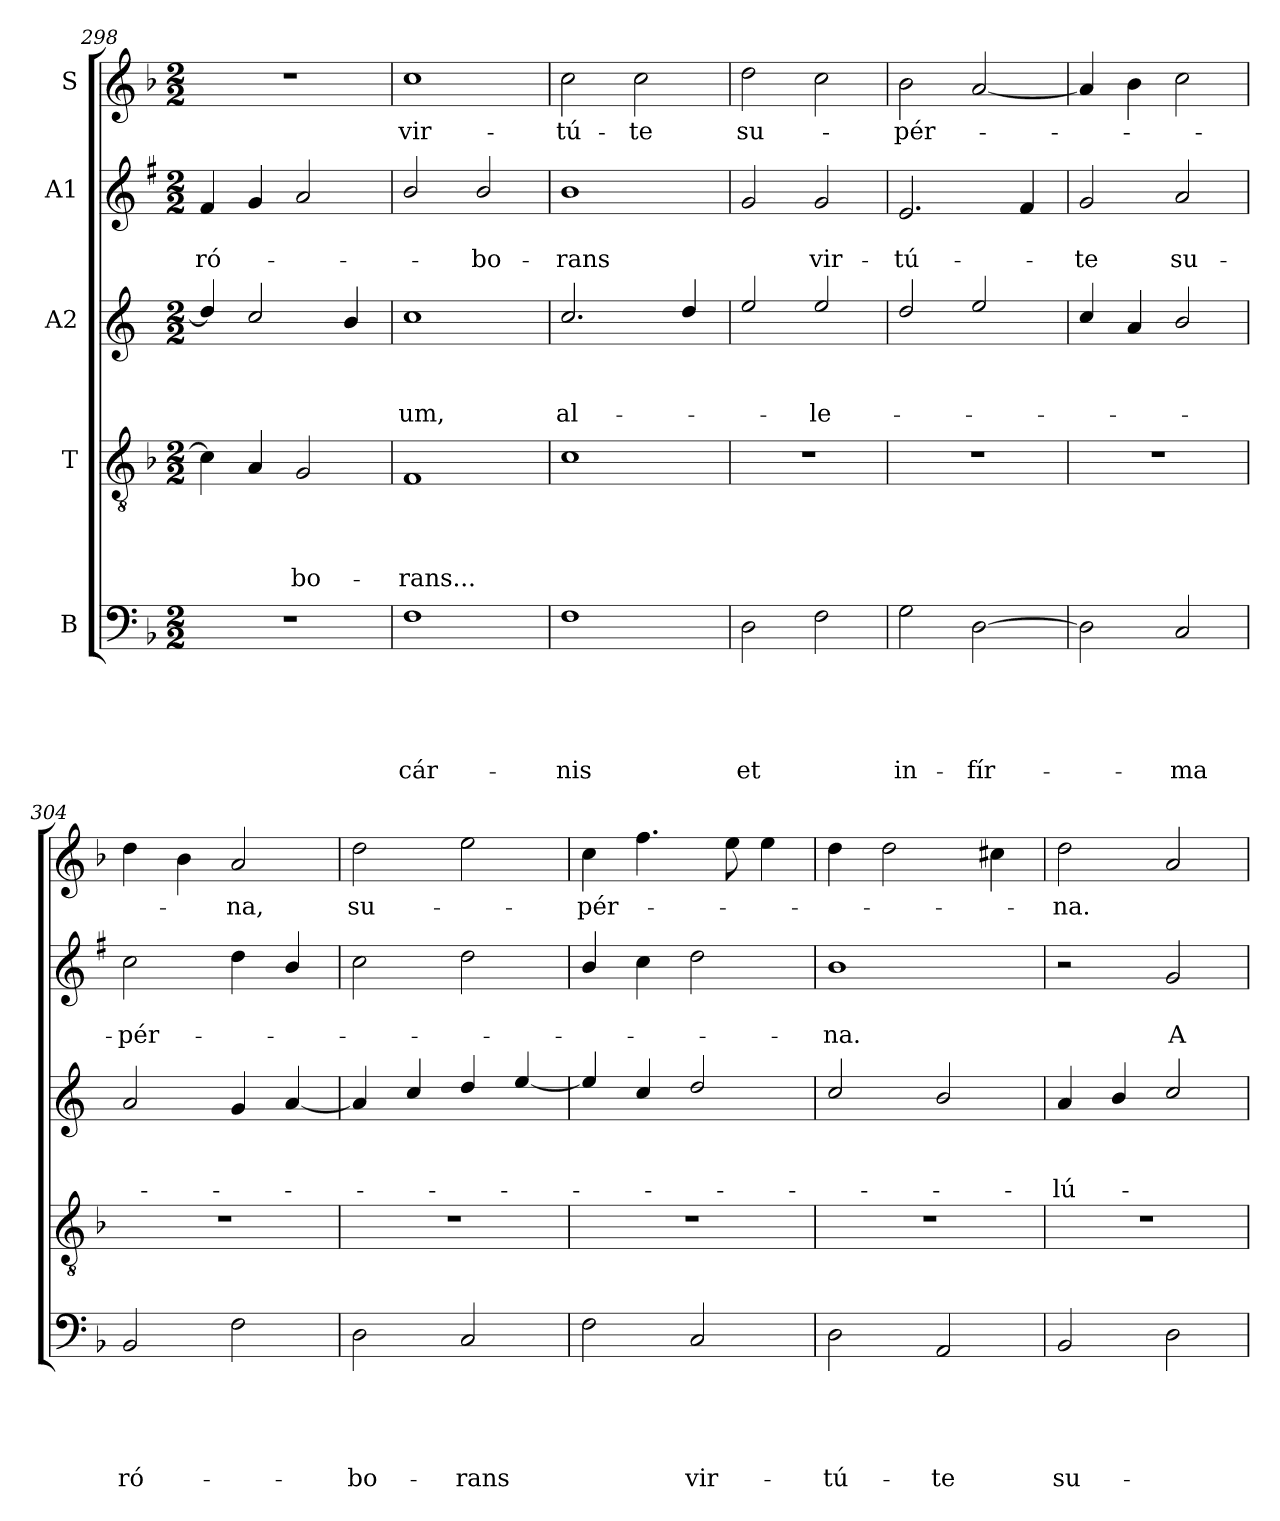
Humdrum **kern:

**kern	**text	**text	**text	**text	**text	**kern	**text	**text	**text	**text	**kern	**text	**text	**text	**kern	**text	**text	**kern	**text
*part5	*part5	*part5	*part5	*part5	*part5	*part4	*part4	*part4	*part4	*part4	*part3	*part3	*part3	*part3	*part2	*part2	*part2	*part1	*part1
*staff5	*staff5	*staff5	*staff5	*staff5	*staff5	*staff4	*staff4	*staff4	*staff4	*staff4	*staff3	*staff3	*staff3	*staff3	*staff2	*staff2	*staff2	*staff1	*staff1
*I"B	*	*	*	*	*	*I"T	*	*	*	*	*I"A2	*	*	*	*I"A1	*	*	*I"S	*
*clefF4	*	*	*	*	*	*clefGv2	*	*	*	*	*clefG2	*	*	*	*clefG2	*	*	*clefG2	*
*	*	*	*	*	*	*	*	*	*	*	*ITrd4c7	*	*	*	*ITrd1c2	*	*	*	*
*k[b-]	*	*	*	*	*	*k[b-]	*	*	*	*	*k[b-]	*	*	*	*k[b-]	*	*	*k[b-]	*
*F:	*	*	*	*	*	*F:	*	*	*	*	*F:	*	*	*	*F:	*	*	*F:	*
*M2/2	*	*	*	*	*	*M2/2	*	*	*	*	*M2/2	*	*	*	*M2/2	*	*	*M2/2	*
=298	=298	=298	=298	=298	=298	=298	=298	=298	=298	=298	=298	=298	=298	=298	=298	=298	=298	=298	=298
!	!	!	!	!	!	!	!	!	!	!	!	!	!	!	!	!	!LO:LY:b	!	!
1r	.	.	.	.	.	4c\]	.	.	.	.	4g/]	.	.	.	4e/	.	ró-	1r	.
.	.	.	.	.	.	4A/	.	.	.	.	2f/	.	.	.	4f/	.	.	.	.
!	!	!	!	!	!	!	!	!	!	!LO:LY:b	!	!	!	!	!	!	!	!	!
.	.	.	.	.	.	2G/	.	.	.	-bo-	.	.	.	.	2g/	.	.	.	.
.	.	.	.	.	.	.	.	.	.	.	4e/	.	.	.	.	.	.	.	.
=299	=299	=299	=299	=299	=299	=299	=299	=299	=299	=299	=299	=299	=299	=299	=299	=299	=299	=299	=299
!	!	!	!	!	!LO:LY:b	!	!	!	!	!LO:LY:b	!	!	!	!LO:LY:b	!	!	!	!	!LO:LY:b
1F	.	.	.	.	cár-	1F	.	.	.	-rans...	1f	.	.	-um,	2a/	.	.	1cc	vir-
!	!	!	!	!	!	!	!	!	!	!	!	!	!	!	!	!	!LO:LY:b	!	!
.	.	.	.	.	.	.	.	.	.	.	.	.	.	.	2a/	.	-bo-	.	.
=300	=300	=300	=300	=300	=300	=300	=300	=300	=300	=300	=300	=300	=300	=300	=300	=300	=300	=300	=300
!	!	!	!	!	!LO:LY:b	!	!	!	!	!	!	!	!	!LO:LY:b	!	!	!LO:LY:b	!	!LO:LY:b
1F	.	.	.	.	-nis	1c	.	.	.	.	2.f/	.	.	al-	1a	.	-rans	2cc\	-tú-
!	!	!	!	!	!	!	!	!	!	!	!	!	!	!	!	!	!	!	!LO:LY:b
.	.	.	.	.	.	.	.	.	.	.	.	.	.	.	.	.	.	2cc\	-te
.	.	.	.	.	.	.	.	.	.	.	4g/	.	.	.	.	.	.	.	.
=301	=301	=301	=301	=301	=301	=301	=301	=301	=301	=301	=301	=301	=301	=301	=301	=301	=301	=301	=301
!	!	!	!	!	!LO:LY:b	!	!	!	!	!	!	!	!	!	!	!	!	!	!LO:LY:b
2D\	.	.	.	.	et	1r	.	.	.	.	2a/	.	.	.	2f/	.	.	2dd\	su-
!	!	!	!	!	!	!	!	!	!	!	!	!	!	!LO:LY:b	!	!	!LO:LY:b	!	!
2F\	.	.	.	.	.	.	.	.	.	.	2a/	.	.	-le-	2f/	.	vir-	2cc\	.
=302	=302	=302	=302	=302	=302	=302	=302	=302	=302	=302	=302	=302	=302	=302	=302	=302	=302	=302	=302
!	!	!	!	!	!LO:LY:b	!	!	!	!	!	!	!	!	!	!	!	!LO:LY:b	!	!LO:LY:b
2G\	.	.	.	.	in-	1r	.	.	.	.	2g/	.	.	.	2.d/	.	-tú-	2b-\	-pér-
!	!	!	!	!	!LO:LY:b	!	!	!	!	!	!	!	!	!	!	!	!	!	!
[2D\	.	.	.	.	-fír-	.	.	.	.	.	2a/	.	.	.	.	.	.	[2a/	.
.	.	.	.	.	.	.	.	.	.	.	.	.	.	.	4e/	.	.	.	.
!!LO:PB:g=z
=303	=303	=303	=303	=303	=303	=303	=303	=303	=303	=303	=303	=303	=303	=303	=303	=303	=303	=303	=303
!	!	!	!	!	!	!	!	!	!	!	!	!	!	!	!	!	!LO:LY:b	!	!
2D\]	.	.	.	.	.	1r	.	.	.	.	4f/	.	.	.	2f/	.	-te	4a/]	.
.	.	.	.	.	.	.	.	.	.	.	4d/	.	.	.	.	.	.	4b-\	.
!	!	!	!	!	!LO:LY:b	!	!	!	!	!	!	!	!	!	!	!	!LO:LY:b	!	!
2C/	.	.	.	.	-ma	.	.	.	.	.	2e/	.	.	.	2g/	.	su-	2cc\	.
=304	=304	=304	=304	=304	=304	=304	=304	=304	=304	=304	=304	=304	=304	=304	=304	=304	=304	=304	=304
!	!	!	!	!	!LO:LY:b	!	!	!	!	!	!	!	!	!	!	!	!LO:LY:b	!	!
2BB-/	.	.	.	.	ró-	1r	.	.	.	.	2d/	.	.	.	2b-\	.	-pér-	4dd\	.
.	.	.	.	.	.	.	.	.	.	.	.	.	.	.	.	.	.	4b-\	.
!	!	!	!	!	!	!	!	!	!	!	!	!	!	!	!	!	!	!	!LO:LY:b
2F\	.	.	.	.	.	.	.	.	.	.	4c/	.	.	.	4cc\	.	.	2a/	-na,
.	.	.	.	.	.	.	.	.	.	.	[4d/	.	.	.	4a/	.	.	.	.
=305	=305	=305	=305	=305	=305	=305	=305	=305	=305	=305	=305	=305	=305	=305	=305	=305	=305	=305	=305
!	!	!	!	!	!LO:LY:b	!	!	!	!	!	!	!	!	!	!	!	!	!	!LO:LY:b
2D\	.	.	.	.	-bo-	1r	.	.	.	.	4d/]	.	.	.	2b-\	.	.	2dd\	su-
.	.	.	.	.	.	.	.	.	.	.	4f/	.	.	.	.	.	.	.	.
!	!	!	!	!	!LO:LY:b	!	!	!	!	!	!	!	!	!	!	!	!	!	!
2C/	.	.	.	.	-rans	.	.	.	.	.	4g/	.	.	.	2cc\	.	.	2ee\	.
.	.	.	.	.	.	.	.	.	.	.	[4a/	.	.	.	.	.	.	.	.
=306	=306	=306	=306	=306	=306	=306	=306	=306	=306	=306	=306	=306	=306	=306	=306	=306	=306	=306	=306
!	!	!	!	!	!	!	!	!	!	!	!	!	!	!	!	!	!	!	!LO:LY:b
2F\	.	.	.	.	.	1r	.	.	.	.	4a/]	.	.	.	4a/	.	.	4cc\	-pér-
.	.	.	.	.	.	.	.	.	.	.	4f/	.	.	.	4b-\	.	.	4.ff\	.
!	!	!	!	!	!LO:LY:b	!	!	!	!	!	!	!	!	!	!	!	!	!	!
2C/	.	.	.	.	vir-	.	.	.	.	.	2g/	.	.	.	2cc\	.	.	.	.
.	.	.	.	.	.	.	.	.	.	.	.	.	.	.	.	.	.	8ee\	.
.	.	.	.	.	.	.	.	.	.	.	.	.	.	.	.	.	.	4ee\	.
=307	=307	=307	=307	=307	=307	=307	=307	=307	=307	=307	=307	=307	=307	=307	=307	=307	=307	=307	=307
!	!	!	!	!	!LO:LY:b	!	!	!	!	!	!	!	!	!	!	!	!LO:LY:b	!	!
2D\	.	.	.	.	-tú-	1r	.	.	.	.	2f/	.	.	.	1a	.	-na.	4dd\	.
.	.	.	.	.	.	.	.	.	.	.	.	.	.	.	.	.	.	2dd\	.
!	!	!	!	!	!LO:LY:b	!	!	!	!	!	!	!	!	!	!	!	!	!	!
2AA/	.	.	.	.	-te	.	.	.	.	.	2e/	.	.	.	.	.	.	.	.
.	.	.	.	.	.	.	.	.	.	.	.	.	.	.	.	.	.	4cc#X\	.
=308	=308	=308	=308	=308	=308	=308	=308	=308	=308	=308	=308	=308	=308	=308	=308	=308	=308	=308	=308
!	!	!	!	!	!LO:LY:b	!	!	!	!	!	!	!	!	!LO:LY:b	!	!	!	!	!LO:LY:b
2BB-/	.	.	.	.	su-	1r	.	.	.	.	4d/	.	.	-lú-	2r	.	.	2dd\	-na.
.	.	.	.	.	.	.	.	.	.	.	4e/	.	.	.	.	.	.	.	.
!	!	!	!	!	!	!	!	!	!	!	!	!	!	!	!	!	!LO:LY:b	!	!
2D\	.	.	.	.	.	.	.	.	.	.	2f/	.	.	.	2f/	.	A-	2a/	.
=	=	=	=	=	=	=	=	=	=	=	=	=	=	=	=	=	=	=	=
*-	*-	*-	*-	*-	*-	*-	*-	*-	*-	*-	*-	*-	*-	*-	*-	*-	*-	*-	*-
